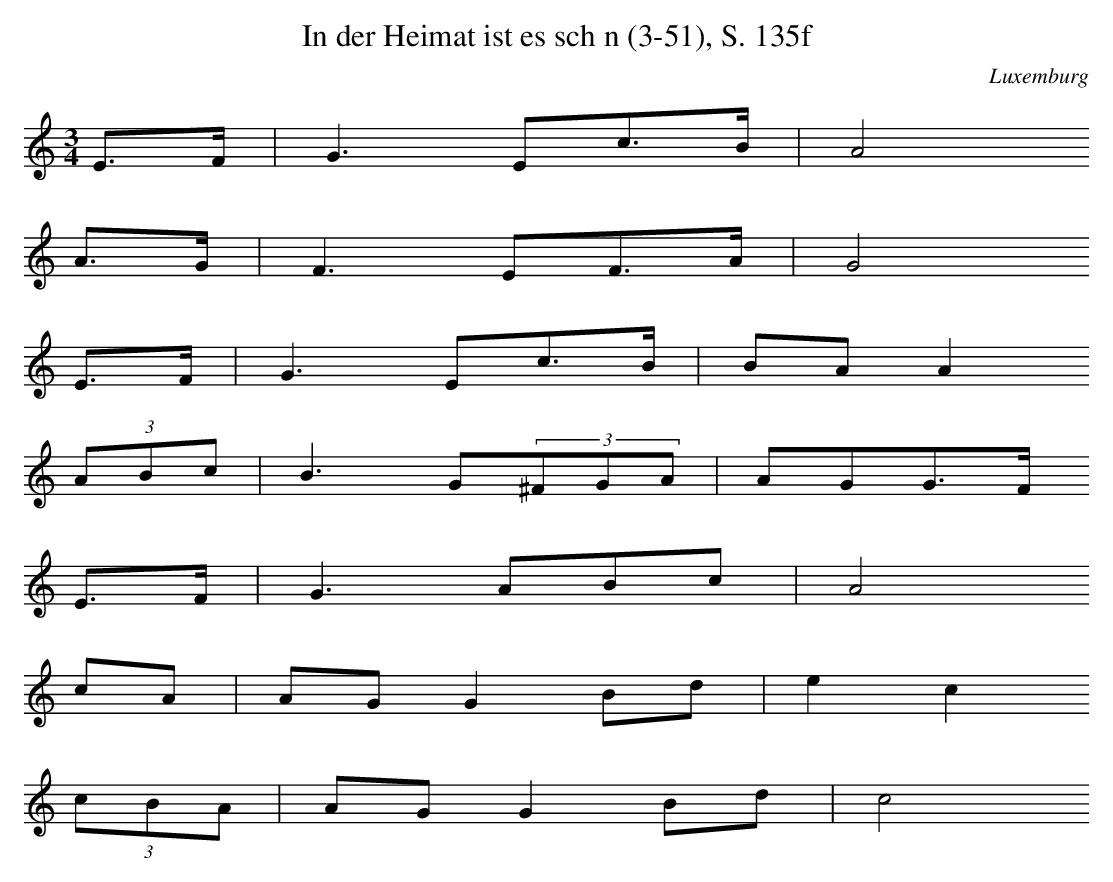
X:1
T: In der Heimat ist es schn (3-51), S. 135f
O: Luxemburg
M: 3/4
L: 1/16
K: C
E3F | G6E2c3B | A8
A3G | F6E2F3A | G8
E3F | G6E2c3B | B2A2A4
(3A2B2c2 | B6G2(3^F2G2A2 | A2G2G3F
E3F | G6A2B2c2 | A8
c2A2 | A2G2G4B2d2 | e4c4
(3c2B2A2 | A2G2G4B2d2 | c8
